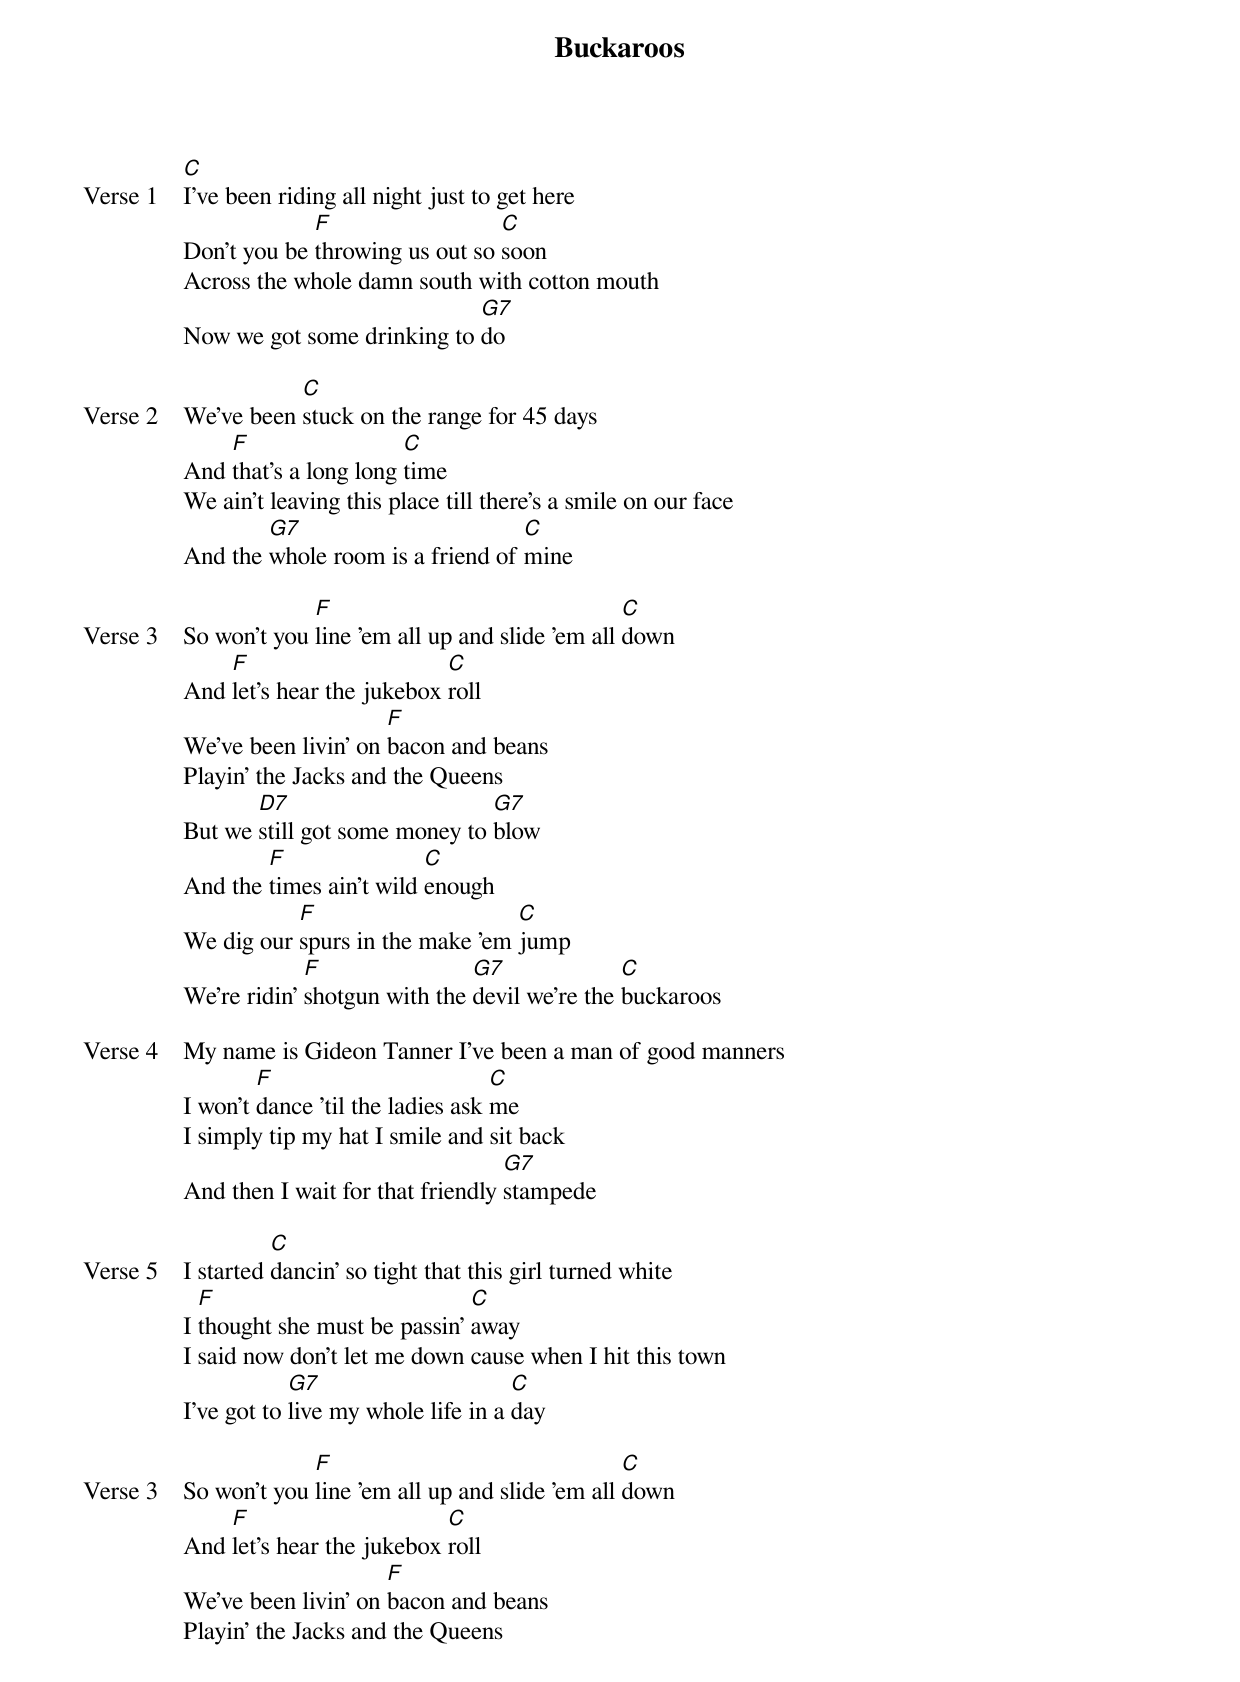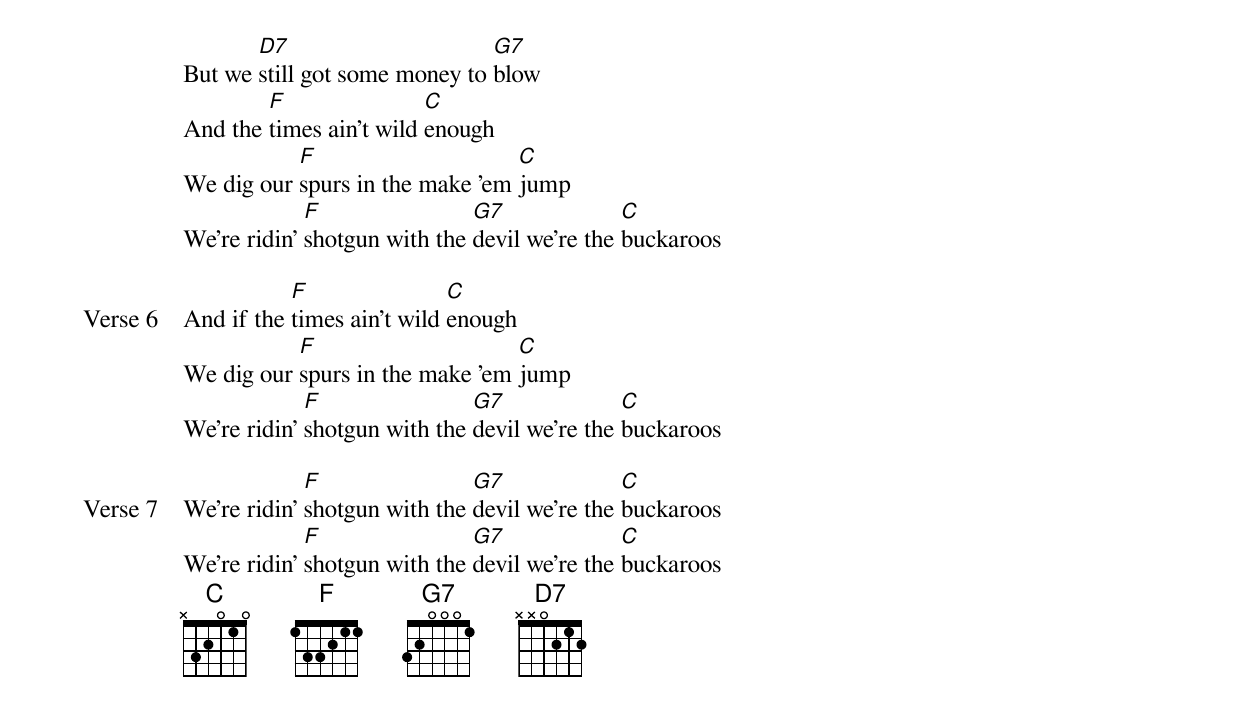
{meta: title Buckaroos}
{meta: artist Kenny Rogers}
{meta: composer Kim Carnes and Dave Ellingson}
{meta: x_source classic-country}
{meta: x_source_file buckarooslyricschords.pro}
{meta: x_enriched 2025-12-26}

{start_of_verse: Verse 1}
[C]I've been riding all night just to get here
Don't you be [F]throwing us out so [C]soon
Across the whole damn south with cotton mouth
Now we got some drinking to [G7]do
{end_of_verse}

{start_of_verse: Verse 2}
We've been [C]stuck on the range for 45 days
And [F]that's a long long [C]time
We ain't leaving this place till there's a smile on our face
And the [G7]whole room is a friend of [C]mine
{end_of_verse}

{start_of_verse: Verse 3}
So won't you [F]line 'em all up and slide 'em all [C]down
And [F]let's hear the jukebox [C]roll
We've been livin' on [F]bacon and beans
Playin' the Jacks and the Queens
But we [D7]still got some money to [G7]blow
And the [F]times ain't wild [C]enough
We dig our [F]spurs in the make 'em [C]jump
We're ridin' [F]shotgun with the [G7]devil we're the [C]buckaroos
{end_of_verse}

{start_of_verse: Verse 4}
My name is Gideon Tanner I've been a man of good manners
I won't [F]dance 'til the ladies ask [C]me
I simply tip my hat I smile and sit back
And then I wait for that friendly [G7]stampede
{end_of_verse}

{start_of_verse: Verse 5}
I started [C]dancin' so tight that this girl turned white
I [F]thought she must be passin' [C]away
I said now don't let me down cause when I hit this town
I've got to [G7]live my whole life in a [C]day
{end_of_verse}

{start_of_verse: Verse 3}
So won't you [F]line 'em all up and slide 'em all [C]down
And [F]let's hear the jukebox [C]roll
We've been livin' on [F]bacon and beans
Playin' the Jacks and the Queens
But we [D7]still got some money to [G7]blow
And the [F]times ain't wild [C]enough
We dig our [F]spurs in the make 'em [C]jump
We're ridin' [F]shotgun with the [G7]devil we're the [C]buckaroos
{end_of_verse}

{start_of_verse: Verse 6}
And if the [F]times ain't wild [C]enough
We dig our [F]spurs in the make 'em [C]jump
We're ridin' [F]shotgun with the [G7]devil we're the [C]buckaroos
{end_of_verse}

{start_of_verse: Verse 7}
We're ridin' [F]shotgun with the [G7]devil we're the [C]buckaroos
We're ridin' [F]shotgun with the [G7]devil we're the [C]buckaroos
{end_of_verse}
